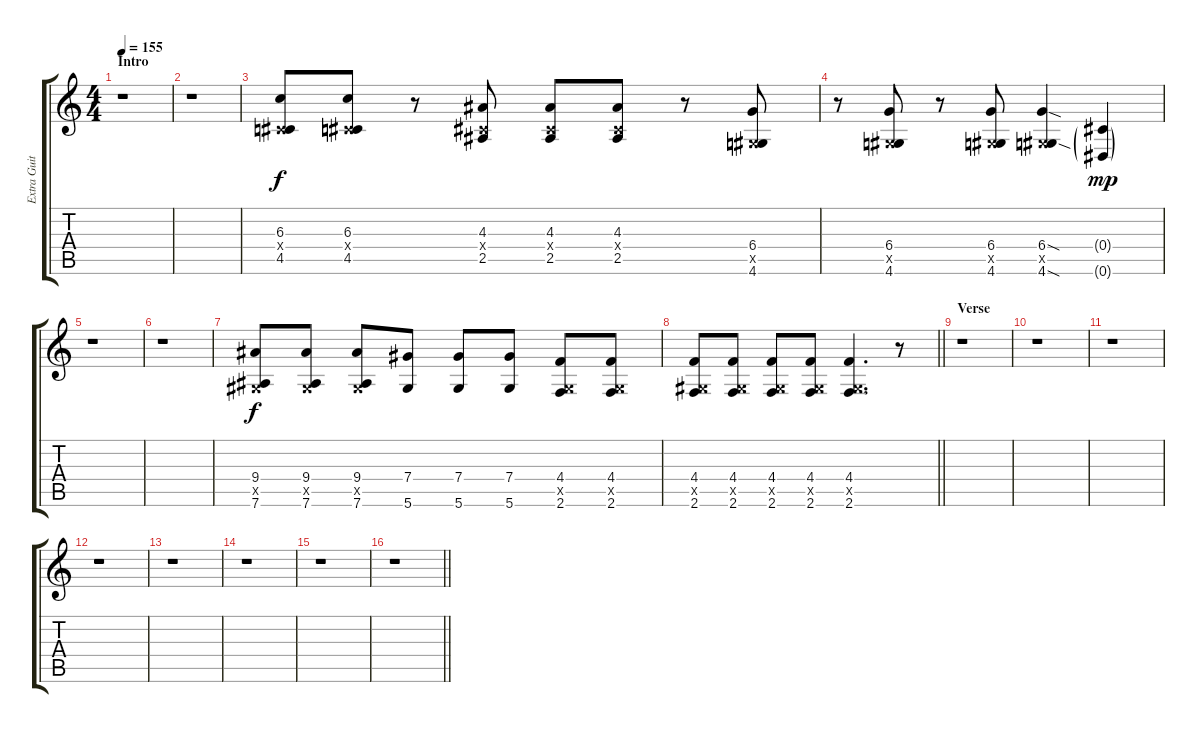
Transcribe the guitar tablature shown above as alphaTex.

\track ("Extra Guitar (Studio Fred)" "Extra Guit") {instrument overdrivenguitar}
\staff {score tabs}
\tuning (Eb4 Bb3 Gb3 Db3 Ab2 Eb2) {hide}
\ts (4 4)
\section ("" "Intro")
\tempo 155
\clef g2
\ks c
r.1{dy f instrument overdrivenguitar} |
r.1 |
(6.3 0.4{x} 4.5).8 (6.3 0.4{x} 4.5).8 r.8 (4.3 0.4{x} 2.5).8 (4.3 0.4{x} 2.5).8 (4.3 0.4{x} 2.5).8 r.8 (6.4 0.5{x} 4.6).8 |
r.8 (6.4 0.5{x} 4.6).8 r.8 (6.4 0.5{x} 4.6).8 (6.4{sod} 0.5{x} 4.6{sod}).4 (0.4{g} 0.6{g}).4{dy mp} |
r.1 |
r.1 |
(9.4 0.5{x} 7.6).8{dy f} (9.4 0.5{x} 7.6).8 (9.4 0.5{x} 7.6).8 (7.4 5.6).8 (7.4 5.6).8 (7.4 5.6).8 (4.4 0.5{x} 2.6).8 (4.4 0.5{x} 2.6).8 |
\barLineRight lightlight
(4.4 0.5{x} 2.6).8 (4.4 0.5{x} 2.6).8 (4.4 0.5{x} 2.6).8 (4.4 0.5{x} 2.6).8 (4.4 0.5{x} 2.6).4{d} r.8 |
\section ("" "Verse")
r.1 |
r.1 |
r.1 |
r.1 |
r.1 |
r.1 |
r.1 |
\barLineRight lightlight
r.1
